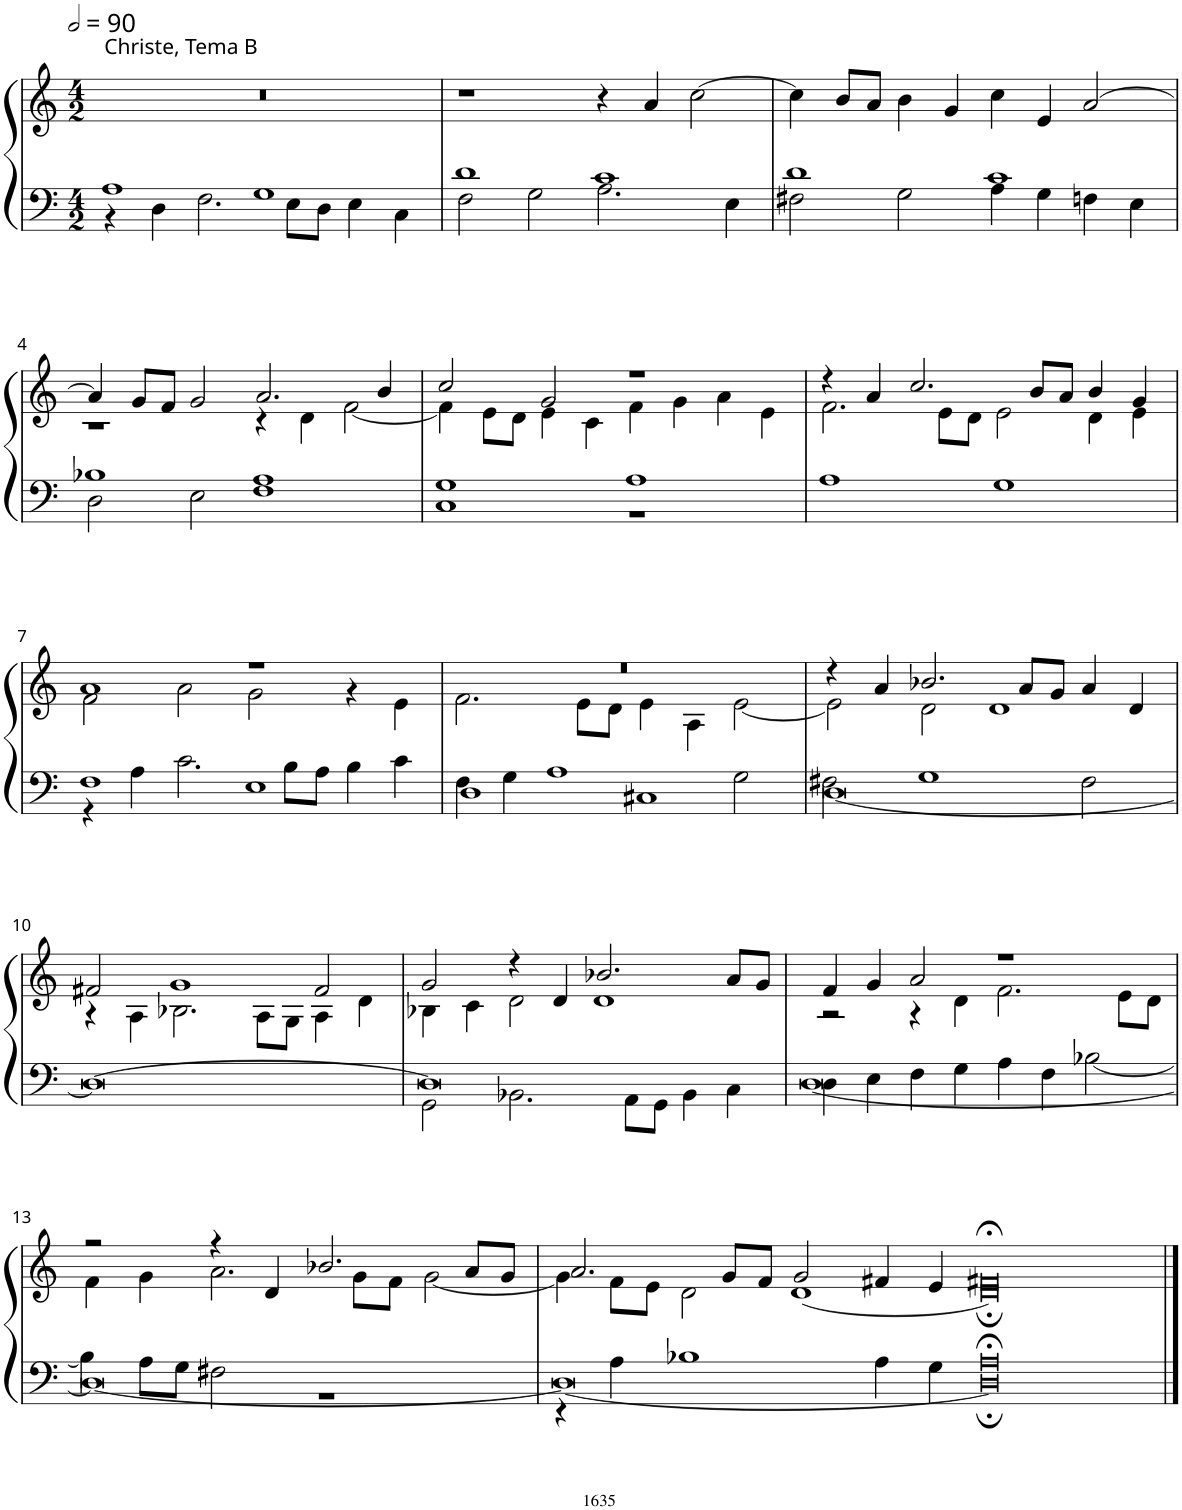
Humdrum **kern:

**kern	**kern
*part1	*part1
*staff2	*staff1
*I"Organ	*
*clefF4	*clefG2
*k[]	*k[]
*M4/2	*M4/2
*MM180	*MM180
=1	=1
*^	*
!	!	!LO:TX:a:t=Christe, Tema B
1A	4r	0r
.	4D\	.
.	2.F\	.
1G	.	.
.	8E\L	.
.	8D\J	.
.	4E\	.
.	4C\	.
=2	=2	=2
1d	2F\	1r
.	2G\	.
1c	2.A\	4r
.	.	4a/
.	.	[2cc\
.	4E\	.
=3	=3	=3
1d	2F#X\	4cc\]
.	.	8b/L
.	.	8a/J
.	2G\	4b\
.	.	4g/
1c	4A\	4cc\
.	4G\	4e/
.	4Fn\	[2a/
.	4E\	.
!!LO:LB:g=z
=4	=4	=4
*	*	*^
1B-X	2D\	4a/]	1r
.	.	8g/L	.
.	.	8f/J	.
.	2E\	2g/	.
1A	1F	2.a/	4r
.	.	.	4d\
.	.	.	[2f\
.	.	4b/	.
=5	=5	=5	=5
1G	1C	2cc/	4f\]
.	.	.	8e\L
.	.	.	8d\J
.	.	2g/	4e\
.	.	.	4c\
1A	1r	1r	4f\
.	.	.	4g\
.	.	.	4a\
.	.	.	4e\
*v	*v	*	*
=6	=6	=6
1A	4r	2.f\
.	4a/	.
.	2.cc/	.
.	.	8e\L
.	.	8d\J
1G	.	2e\
.	8b/L	.
.	8a/J	.
.	4b/	4d\
.	4g/	4e\
!!LO:LB:g=z	!!
=7	=7	=7
*^	*	*
1F	4r	1a	2f\
.	4A\	.	.
.	2.c\	.	2a\
1E	.	1r	2g\
.	8B\L	.	.
.	8A\J	.	.
.	4B\	.	4r
.	4c\	.	4e\
=8	=8	=8	=8
1D	4F\	0r	2.f\
.	4G\	.	.
.	1A	.	.
.	.	.	8e\L
.	.	.	8d\J
1C#X	.	.	4e\
.	.	.	4A\
.	2G\	.	[2e\
=9	=9	=9	=9
[0D	2F#X\	4r	2e\]
.	.	4a/	.
.	1G	2.b-X/	2d\
.	.	.	1d
.	.	8a/L	.
.	.	8g/J	.
.	2F#\	4a/	.
.	.	4d/	.
*v	*v	*	*
!!LO:LB:g=z	!!
=10	=10	=10
0D_	2f#X/	4r
.	.	4A\
.	1g	2.B-X\
.	.	8A\L
.	.	8G\J
.	2f#/	4A\
.	.	4d\
=11	=11	=11
*^	*	*
0D]	2GG\	2g/	4B-X\
.	.	.	4c\
.	2.BB-X\	4r	2d\
.	.	4d/	.
.	.	2.b-X/	1d
.	8AA\L	.	.
.	8GG\J	.	.
.	4BB-\	.	.
.	4C\	8a/L	.
.	.	8g/J	.
=12	=12	=12	=12
[0D	4D\	4f/	2r
.	4E\	4g/	.
.	4F\	2a/	4r
.	4G\	.	4d\
.	4A\	1r	2.f\
.	4F\	.	.
.	[2B-X\	.	.
.	.	.	8e\L
.	.	.	8d\J
!!LO:LB:g=z	!!
=13	=13	=13	=13
0D_	4B-\]	2r	4f\
.	8A\L	.	4g\
.	8G\J	.	.
.	2F#X\	4r	2.a\
.	.	4d/	.
.	1r	2.b-X/	.
.	.	.	8g\L
.	.	.	8f\J
.	.	.	[2g\
.	.	8a/L	.
.	.	8g/J	.
=14	=14	=14	=14
0D_	4r	2.a/	4g\]
.	4A\	.	8f\L
.	.	.	8e\J
.	1B-X	.	2d\
.	.	8g/L	.
.	.	8f/J	.
.	.	2g/	[1d
.	4A\	4f#X/	.
.	4G\	4e/	.
=15-	=15-	=15-	=15-
0D;<]	0A;	0f#X;<	0d;]
*v	*v	*	*
*	*v	*v
==	==
*-	*-
